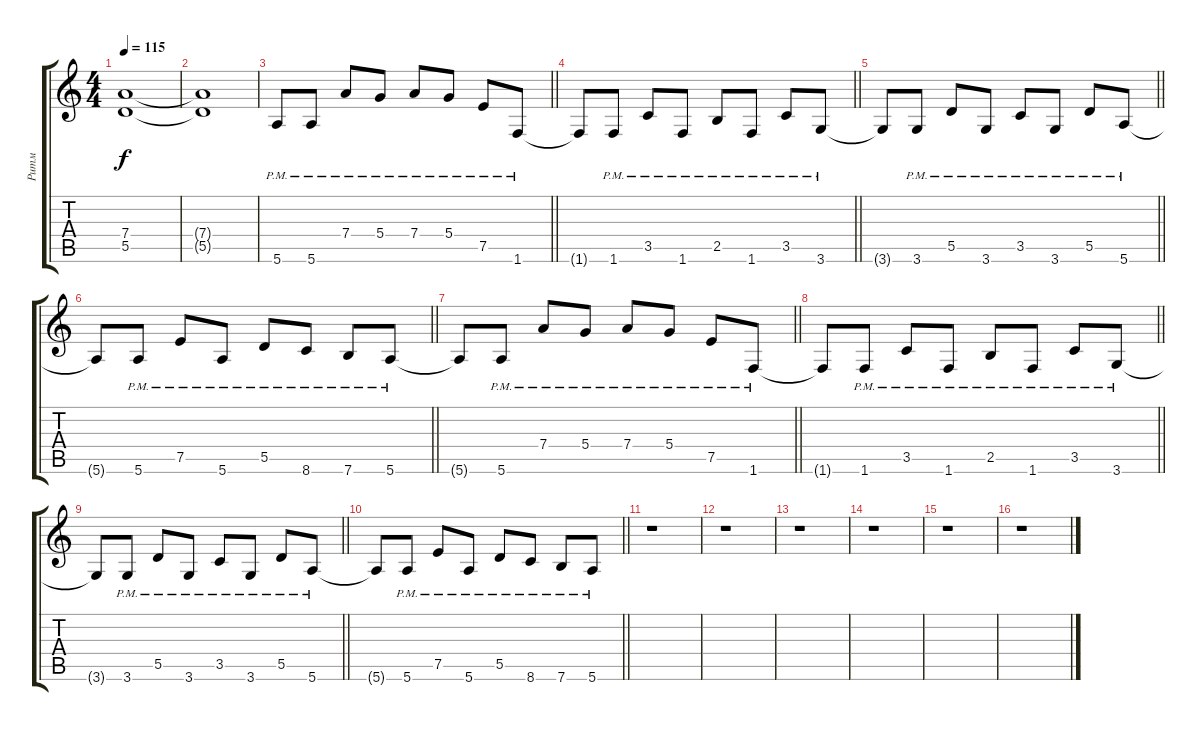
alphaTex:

\track ("Ритм" "Ритм") {instrument distortionguitar}
\staff {score tabs}
\tuning (E4 B3 G3 D3 A2 E2) {hide}
\ts (4 4)
\tempo 115
\clef g2
\ks c
(7.4{t} 5.5{t}).1{dy f} |
(7.4{t} 5.5{t}).1 |
\barLineRight lightlight
5.6{pm}.8{volume 10 instrument overdrivenguitar} 5.6{pm}.8 7.4{pm}.8 5.4{pm}.8 7.4{pm}.8 5.4{pm}.8 7.5{pm}.8 1.6{pm}.8 |
\barLineRight lightlight
1.6{t}.8 1.6{pm}.8 3.5{pm}.8 1.6{pm}.8 2.5{pm}.8 1.6{pm}.8 3.5{pm}.8 3.6{pm}.8 |
\barLineRight lightlight
3.6{t}.8 3.6{pm}.8 5.5{pm}.8 3.6{pm}.8 3.5{pm}.8 3.6{pm}.8 5.5{pm}.8 5.6{pm}.8 |
\barLineRight lightlight
5.6{t}.8 5.6{pm}.8 7.5{pm}.8 5.6{pm}.8 5.5{pm}.8 8.6{pm}.8 7.6{pm}.8 5.6{pm}.8 |
\barLineRight lightlight
5.6{t}.8 5.6{pm}.8 7.4{pm}.8 5.4{pm}.8 7.4{pm}.8 5.4{pm}.8 7.5{pm}.8 1.6{pm}.8 |
\barLineRight lightlight
1.6{t}.8 1.6{pm}.8 3.5{pm}.8 1.6{pm}.8 2.5{pm}.8 1.6{pm}.8 3.5{pm}.8 3.6{pm}.8 |
\barLineRight lightlight
3.6{t}.8 3.6{pm}.8 5.5{pm}.8 3.6{pm}.8 3.5{pm}.8 3.6{pm}.8 5.5{pm}.8 5.6{pm}.8 |
\barLineRight lightlight
5.6{t}.8 5.6{pm}.8 7.5{pm}.8 5.6{pm}.8 5.5{pm}.8 8.6{pm}.8 7.6{pm}.8 5.6{pm}.8 |
r.1{volume 11 instrument distortionguitar} |
r.1 |
r.1 |
r.1 |
r.1 |
r.1
